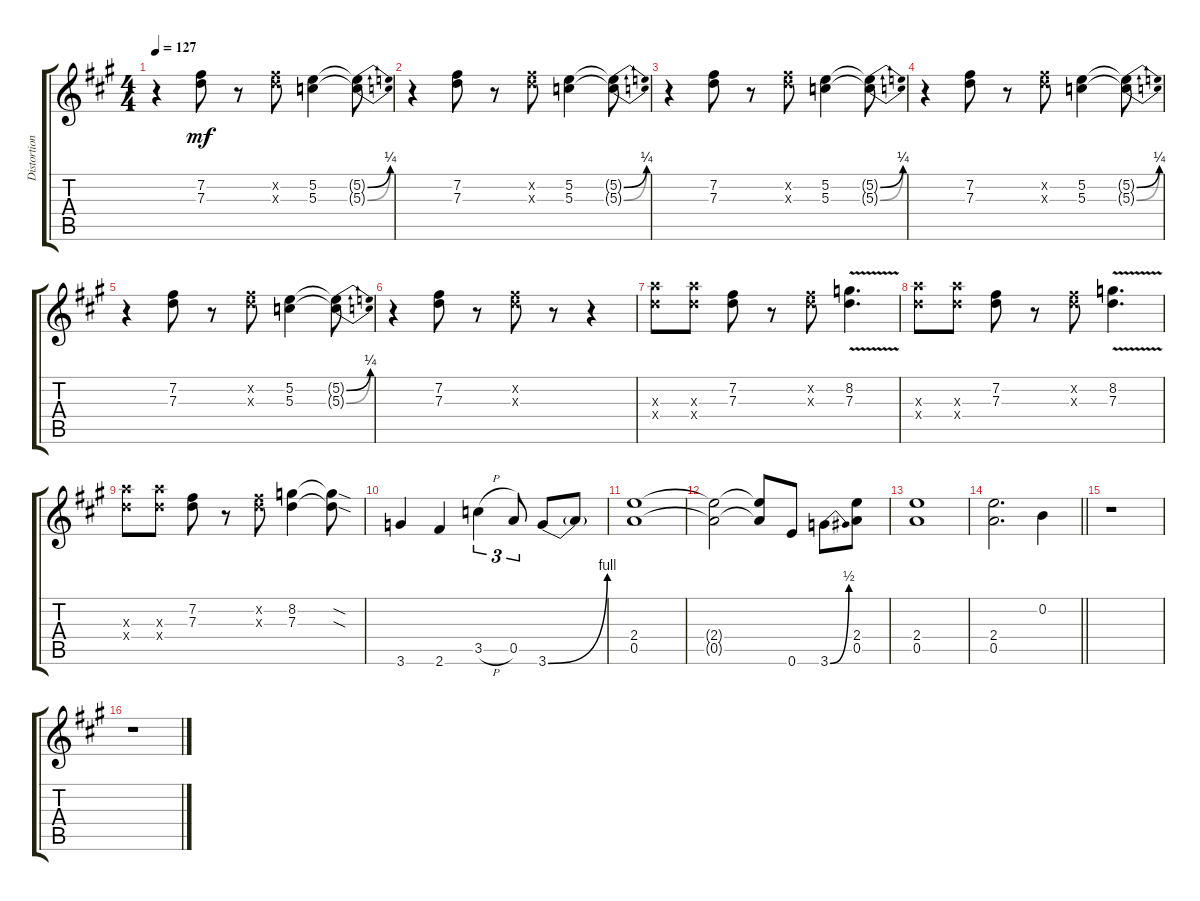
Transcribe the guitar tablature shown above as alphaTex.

\track ("Distortion Gtr." "Distortion") {instrument distortionguitar}
\staff {score tabs}
\tuning (E4 B3 G3 D4 A3 E3) {hide}
\ts (4 4)
\tempo 127
\clef g2
\ks a
r.4{dy mf} (7.2 7.3).8 r.8 (7.2{x} 7.3{x}).8 (5.2 5.3).4 (5.2{be (bend 0 0 60 1) t} 5.3{be (bend 0 0 60 1) t}).8 |
r.4 (7.2 7.3).8 r.8 (7.2{x} 7.3{x}).8 (5.2 5.3).4 (5.2{be (bend 0 0 60 1) t} 5.3{be (bend 0 0 60 1) t}).8 |
r.4 (7.2 7.3).8 r.8 (7.2{x} 7.3{x}).8 (5.2 5.3).4 (5.2{be (bend 0 0 60 1) t} 5.3{be (bend 0 0 60 1) t}).8 |
r.4 (7.2 7.3).8 r.8 (7.2{x} 7.3{x}).8 (5.2 5.3).4 (5.2{be (bend 0 0 60 1) t} 5.3{be (bend 0 0 60 1) t}).8 |
r.4 (7.2 7.3).8 r.8 (7.2{x} 7.3{x}).8 (5.2 5.3).4 (5.2{be (bend 0 0 60 1) t} 5.3{be (bend 0 0 60 1) t}).8 |
r.4 (7.2 7.3).8 r.8 (7.2{x} 7.3{x}).8 r.8 r.4 |
(7.3{x} 7.4{x}).8 (7.3{x} 7.4{x}).8 (7.2 7.3).8 r.8 (7.2{x} 7.3{x}).8 (8.2{v} 7.3{v}).4{d} |
(7.3{x} 7.4{x}).8 (7.3{x} 7.4{x}).8 (7.2 7.3).8 r.8 (7.2{x} 7.3{x}).8 (8.2{v} 7.3{v}).4{d} |
(7.3{x} 7.4{x}).8 (7.3{x} 7.4{x}).8 (7.2 7.3).8 r.8 (7.2{x} 7.3{x}).8 (8.2 7.3).4 (8.2{sod t} 7.3{sod t}).8 |
3.6.4 2.6.4 3.5{h}.4{tu (3 2)} 0.5.8{tu (3 2)} 3.6{be (bend 0 0 60 4)}.8 3.6{t}.8 |
(2.4 0.5).1 |
(2.4{t} 0.5{t}).2 (2.4{t} 0.5{t}).8 0.6.8 3.6{be (bend 0 0 60 2)}.8 (2.4 0.5).8 |
(2.4 0.5).1 |
\barLineRight lightlight
(2.4 0.5).2{d} 0.2.4 |
r.1 |
r.1
